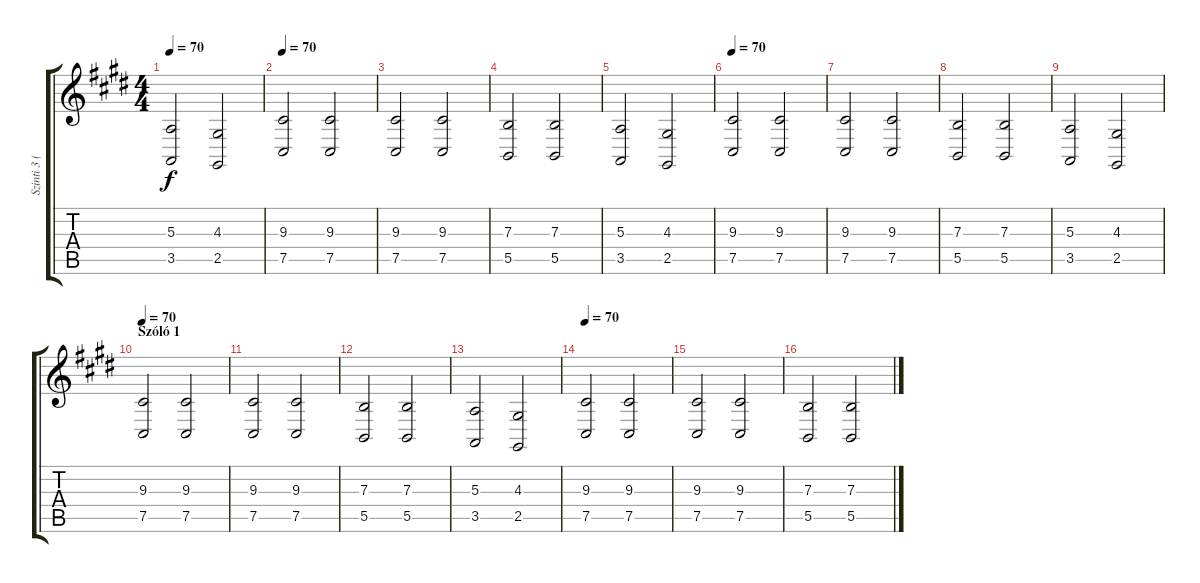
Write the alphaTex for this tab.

\track ("Szinti 3 (Szóló)" "Szinti 3 (") {instrument tubularbells}
\staff {score tabs}
\tuning (Db4 Ab3 E3 B2 Gb2 Db2) {hide}
\ts (4 4)
\tempo 70
\clef g2
\ks c#minor
(5.3 3.5).2{dy f} (4.3 2.5).2 |
\tempo 70
(9.3 7.5).2 (9.3 7.5).2 |
(9.3 7.5).2 (9.3 7.5).2 |
(7.3 5.5).2 (7.3 5.5).2 |
(5.3 3.5).2 (4.3 2.5).2 |
\tempo 70
(9.3 7.5).2 (9.3 7.5).2 |
(9.3 7.5).2 (9.3 7.5).2 |
(7.3 5.5).2 (7.3 5.5).2 |
(5.3 3.5).2 (4.3 2.5).2 |
\section ("" "Szóló 1")
\tempo 70
(9.3 7.5).2 (9.3 7.5).2 |
(9.3 7.5).2 (9.3 7.5).2 |
(7.3 5.5).2 (7.3 5.5).2 |
(5.3 3.5).2 (4.3 2.5).2 |
\tempo 70
(9.3 7.5).2 (9.3 7.5).2 |
(9.3 7.5).2 (9.3 7.5).2 |
(7.3 5.5).2 (7.3 5.5).2
